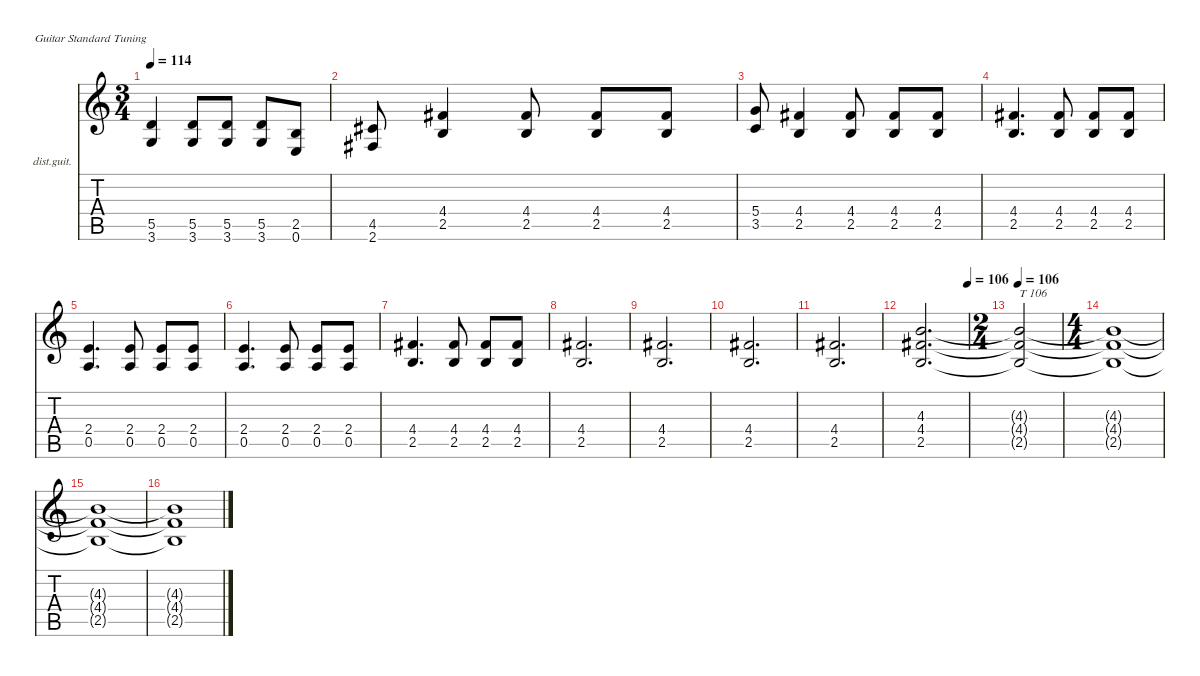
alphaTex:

\defaultSystemsLayout 4
\hideDynamics
\bracketExtendMode nobrackets
\firstSystemTrackNameOrientation horizontal
\otherSystemsTrackNameOrientation horizontal
\track ("Kirk Hammet" "dist.guit.") {instrument distortionguitar}
\staff {score tabs}
\tuning (E4 B3 G3 D3 A2 E2)
\ts (3 4)
\tempo 114
\clef g2
\ks c
(5.5 3.6).4{dy f beam Up} (5.5 3.6).8{beam Up} (5.5 3.6).8{beam Up} (5.5 3.6).8{beam Up} (2.5 0.6).8{beam Up} |
(4.5{acc #} 2.6{acc #}).8{beam Up} (4.4{acc #} 2.5).4{beam Up} (4.4{acc #} 2.5).8{beam Up} (4.4{acc #} 2.5).8{beam Up} (4.4{acc #} 2.5).8{beam Up} |
(5.4 3.5).8{beam Up} (4.4{acc #} 2.5).4{beam Up} (4.4{acc #} 2.5).8{beam Up} (4.4{acc #} 2.5).8{beam Up} (4.4{acc #} 2.5).8{beam Up} |
(4.4{acc #} 2.5).4{d beam Up} (4.4{acc #} 2.5).8{beam Up} (4.4{acc #} 2.5).8{beam Up} (4.4{acc #} 2.5).8{beam Up} |
(2.4 0.5).4{d beam Up} (2.4 0.5).8{beam Up} (2.4 0.5).8{beam Up} (2.4 0.5).8{beam Up} |
(2.4 0.5).4{d beam Up} (2.4 0.5).8{beam Up} (2.4 0.5).8{beam Up} (2.4 0.5).8{beam Up} |
(4.4{acc #} 2.5).4{d beam Up} (4.4{acc #} 2.5).8{beam Up} (4.4{acc #} 2.5).8{beam Up} (4.4{acc #} 2.5).8{beam Up} |
(4.4{acc #} 2.5).2{d beam Up} |
(4.4{acc #} 2.5).2{d beam Up} |
(4.4{acc #} 2.5).2{d beam Up} |
(4.4{acc #} 2.5).2{d beam Up} |
\tempo (106 1)
(4.3 4.4{acc #} 2.5).2{d beam Up} |
\ts (2 4)
\tempo 106
(4.3{t} 4.4{t acc #} 2.5{t}).2{txt "T 106" beam Up} |
\ts (4 4)
(4.3{t} 4.4{t acc #} 2.5{t}).1{beam Up} |
(4.3{t} 4.4{t acc #} 2.5{t}).1{beam Up} |
(4.3{t} 4.4{t acc #} 2.5{t}).1{beam Up}
